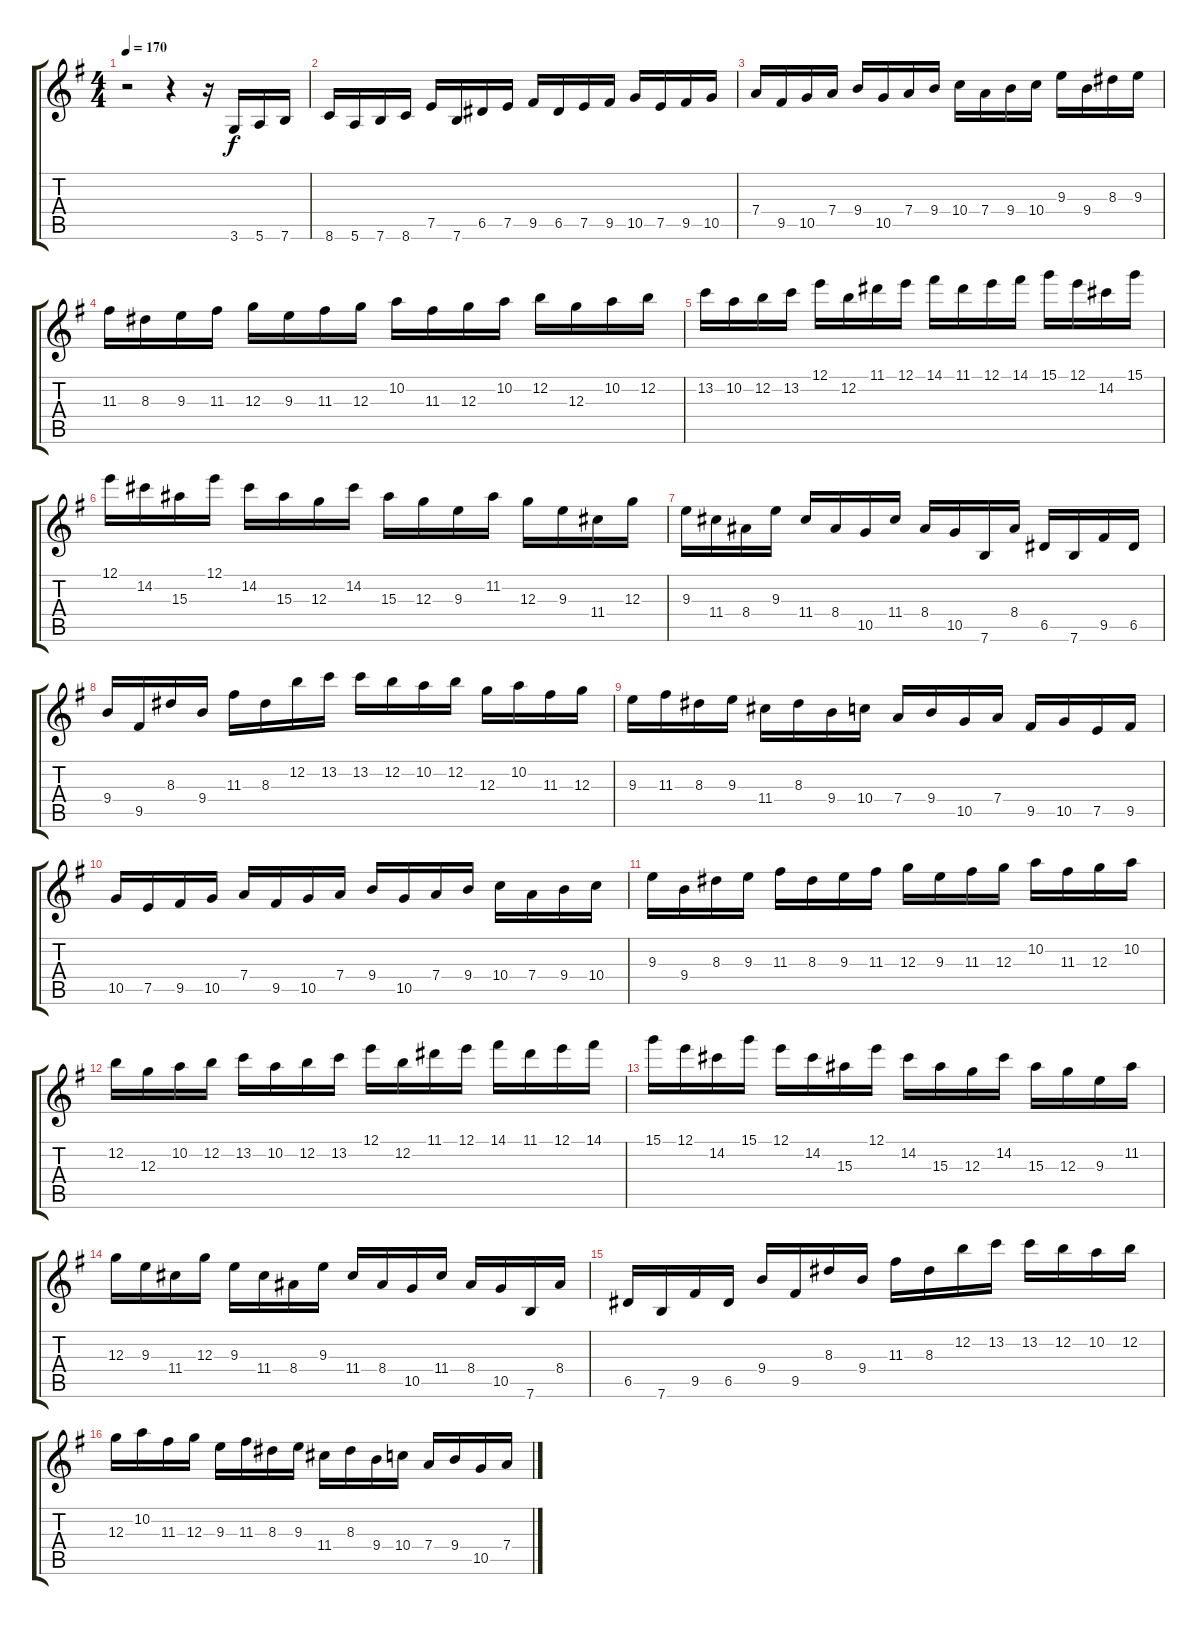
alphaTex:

\track "" {instrument distortionguitar}
\staff {score tabs}
\tuning (E4 B3 G3 D3 A2 E2) {hide}
\ts (4 4)
\tempo 170
\clef g2
\ks eminor
r.2{dy f instrument distortionguitar} r.4 r.16 3.6.16 5.6.16 7.6.16 |
8.6.16 5.6.16 7.6.16 8.6.16 7.5.16 7.6.16 6.5.16 7.5.16 9.5.16 6.5.16 7.5.16 9.5.16 10.5.16 7.5.16 9.5.16 10.5.16 |
7.4.16 9.5.16 10.5.16 7.4.16 9.4.16 10.5.16 7.4.16 9.4.16 10.4.16 7.4.16 9.4.16 10.4.16 9.3.16 9.4.16 8.3.16 9.3.16 |
11.3.16 8.3.16 9.3.16 11.3.16 12.3.16 9.3.16 11.3.16 12.3.16 10.2.16 11.3.16 12.3.16 10.2.16 12.2.16 12.3.16 10.2.16 12.2.16 |
13.2.16 10.2.16 12.2.16 13.2.16 12.1.16 12.2.16 11.1.16 12.1.16 14.1.16 11.1.16 12.1.16 14.1.16 15.1.16 12.1.16 14.2.16 15.1.16 |
12.1.16 14.2.16 15.3.16 12.1.16 14.2.16 15.3.16 12.3.16 14.2.16 15.3.16 12.3.16 9.3.16 11.2.16 12.3.16 9.3.16 11.4.16 12.3.16 |
9.3.16 11.4.16 8.4.16 9.3.16 11.4.16 8.4.16 10.5.16 11.4.16 8.4.16 10.5.16 7.6.16 8.4.16 6.5.16 7.6.16 9.5.16 6.5.16 |
9.4.16 9.5.16 8.3.16 9.4.16 11.3.16 8.3.16 12.2.16 13.2.16 13.2.16 12.2.16 10.2.16 12.2.16 12.3.16 10.2.16 11.3.16 12.3.16 |
9.3.16 11.3.16 8.3.16 9.3.16 11.4.16 8.3.16 9.4.16 10.4.16 7.4.16 9.4.16 10.5.16 7.4.16 9.5.16 10.5.16 7.5.16 9.5.16 |
10.5.16 7.5.16 9.5.16 10.5.16 7.4.16 9.5.16 10.5.16 7.4.16 9.4.16 10.5.16 7.4.16 9.4.16 10.4.16 7.4.16 9.4.16 10.4.16 |
9.3.16 9.4.16 8.3.16 9.3.16 11.3.16 8.3.16 9.3.16 11.3.16 12.3.16 9.3.16 11.3.16 12.3.16 10.2.16 11.3.16 12.3.16 10.2.16 |
12.2.16 12.3.16 10.2.16 12.2.16 13.2.16 10.2.16 12.2.16 13.2.16 12.1.16 12.2.16 11.1.16 12.1.16 14.1.16 11.1.16 12.1.16 14.1.16 |
15.1.16 12.1.16 14.2.16 15.1.16 12.1.16 14.2.16 15.3.16 12.1.16 14.2.16 15.3.16 12.3.16 14.2.16 15.3.16 12.3.16 9.3.16 11.2.16 |
12.3.16 9.3.16 11.4.16 12.3.16 9.3.16 11.4.16 8.4.16 9.3.16 11.4.16 8.4.16 10.5.16 11.4.16 8.4.16 10.5.16 7.6.16 8.4.16 |
6.5.16 7.6.16 9.5.16 6.5.16 9.4.16 9.5.16 8.3.16 9.4.16 11.3.16 8.3.16 12.2.16 13.2.16 13.2.16 12.2.16 10.2.16 12.2.16 |
12.3.16 10.2.16 11.3.16 12.3.16 9.3.16 11.3.16 8.3.16 9.3.16 11.4.16 8.3.16 9.4.16 10.4.16 7.4.16 9.4.16 10.5.16 7.4.16
